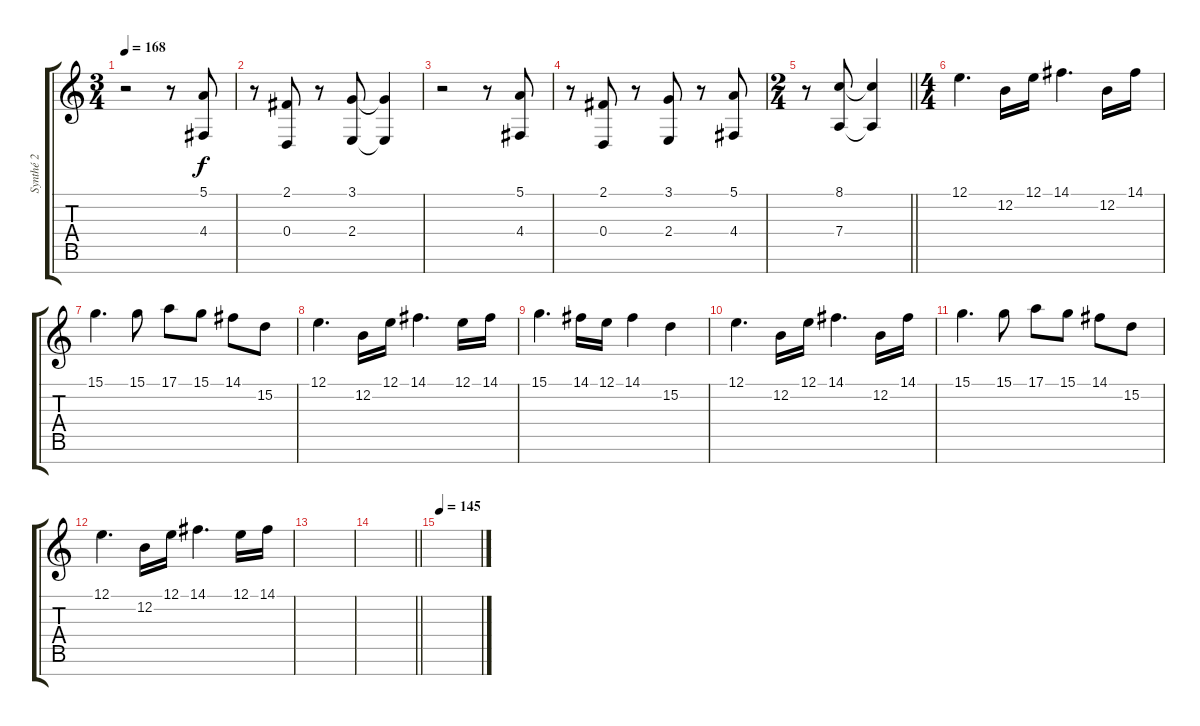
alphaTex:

\track ("Synthé 2" "Synthé 2") {instrument acousticgrandpiano}
\staff {score tabs}
\tuning (E4 B3 G3 D3 A2 E2 B1) {hide}
\ts (3 4)
\tempo 168
\clef g2
\ks c
r.2{dy f} r.8 (5.1 4.4).8 |
r.8 (2.1 0.4).8 r.8 (3.1 2.4).8 (3.1{t} 2.4{t}).4 |
r.2 r.8 (5.1 4.4).8 |
r.8 (2.1 0.4).8 r.8 (3.1 2.4).8 r.8 (5.1 4.4).8 |
\ts (2 4)
\barLineRight lightlight
r.8 (8.1 7.4).8 (8.1{t} 7.4{t}).4 |
\ts (4 4)
12.1.4{d instrument harpsichord} 12.2.16 12.1.16 14.1.4{d} 12.2.16 14.1.16 |
15.1.4{d} 15.1.8 17.1.8 15.1.8 14.1.8 15.2.8 |
12.1.4{d} 12.2.16 12.1.16 14.1.4{d} 12.1.16 14.1.16 |
15.1.4{d} 14.1.16 12.1.16 14.1.4 15.2.4 |
12.1.4{d} 12.2.16 12.1.16 14.1.4{d} 12.2.16 14.1.16 |
15.1.4{d} 15.1.8 17.1.8 15.1.8 14.1.8 15.2.8 |
12.1.4{d} 12.2.16 12.1.16 14.1.4{d} 12.1.16 14.1.16 |
|
\barLineRight lightlight
|
\tempo 133
\tempo 145
